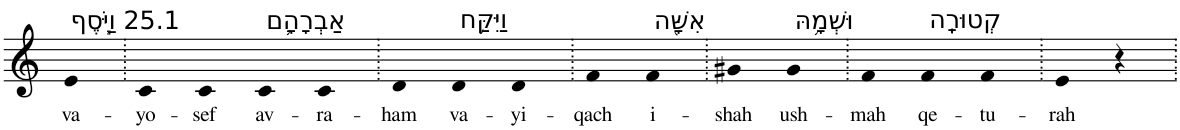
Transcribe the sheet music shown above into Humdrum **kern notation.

**kern	**text
*part1	*part1
*staff1	*staff1
*I"Piano	*
*I'Pno	*
*clefG2	*
*k[]	*
=1	=1
!LO:TX:a:t=25.1 וַיֹּ֧סֶף	!
!	!LO:LY:b
4e	va-
=2.	=2.
!	!LO:LY:b
4c	-yo-
!	!LO:LY:b
4c	-sef
!LO:TX:a:t=אַבְרָהָ֛ם	!
!	!LO:LY:b
4c	av-
!	!LO:LY:b
4c	-ra-
=3.	=3.
!	!LO:LY:b
4d	-ham
!LO:TX:a:t=וַיִּקַּ֥ח	!
!	!LO:LY:b
4d	va-
!	!LO:LY:b
4d	-yi-
=4.	=4.
!	!LO:LY:b
4f	-qach
!LO:TX:a:t=אִשָּׁ֖ה	!
!	!LO:LY:b
4f	i-
=5.	=5.
!	!LO:LY:b
4g#X	-shah
!LO:TX:a:t=וּשְׁמָ֥הּ	!
!	!LO:LY:b
4g#	ush-
=6.	=6.
!	!LO:LY:b
4f	-mah
!LO:TX:a:t=קְטוּרָֽה	!
!	!LO:LY:b
4f	qe-
!	!LO:LY:b
4f	-tu-
=7.	=7.
!	!LO:LY:b
4e	-rah
4r	.
=.	=.
*-	*-
